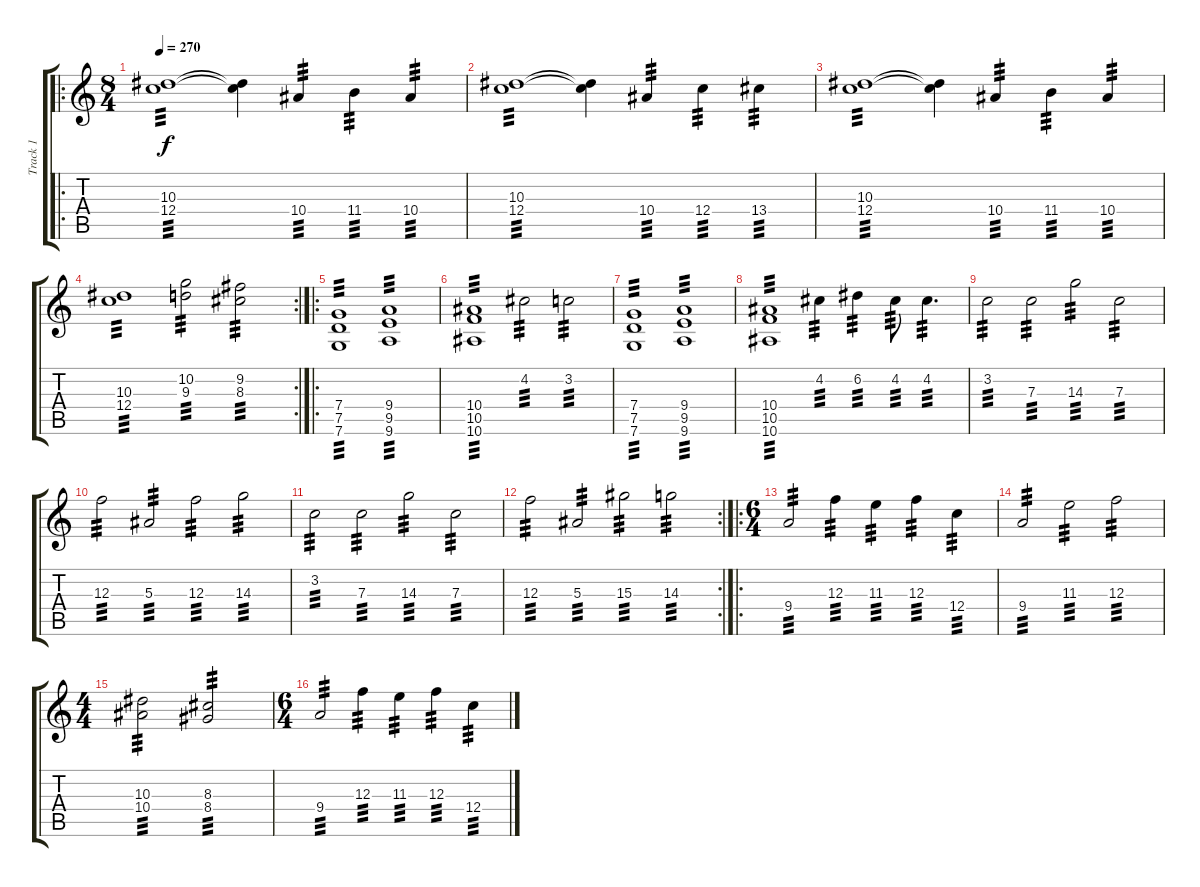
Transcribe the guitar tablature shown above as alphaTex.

\track ("Track 1" "Track 1") {instrument distortionguitar}
\staff {score tabs}
\tuning (D4 A3 F3 C3 G2 C2) {hide}
\ro
\ts (8 4)
\tempo 270
\clef g2
\ks c
(10.3 12.4).1{tp 3 dy f} (10.3{t} 12.4{t}).4 10.4.4{tp 3} 11.4.4{tp 3} 10.4.4{tp 3} |
(10.3 12.4).1{tp 3} (10.3{t} 12.4{t}).4 10.4.4{tp 3} 12.4.4{tp 3} 13.4.4{tp 3} |
(10.3 12.4).1{tp 3} (10.3{t} 12.4{t}).4 10.4.4{tp 3} 11.4.4{tp 3} 10.4.4{tp 3} |
\rc 2
(10.3 12.4).1{tp 3} (10.2 9.3).2{tp 3} (9.2 8.3).2{tp 3} |
\ro
(7.4 7.5 7.6).1{tp 3} (9.4 9.5 9.6).1{tp 3} |
(10.4 10.5 10.6).1{tp 3} 4.2.2{tp 3} 3.2.2{tp 3} |
(7.4 7.5 7.6).1{tp 3} (9.4 9.5 9.6).1{tp 3} |
(10.4 10.5 10.6).1{tp 3} 4.2.4{tp 3} 6.2.4{tp 3} 4.2.8{tp 3} 4.2.4{d tp 3} |
3.2.2{tp 3} 7.3.2{tp 3} 14.3.2{tp 3} 7.3.2{tp 3} |
12.3.2{tp 3} 5.3.2{tp 3} 12.3.2{tp 3} 14.3.2{tp 3} |
3.2.2{tp 3} 7.3.2{tp 3} 14.3.2{tp 3} 7.3.2{tp 3} |
\rc 2
12.3.2{tp 3} 5.3.2{tp 3} 15.3.2{tp 3} 14.3.2{tp 3} |
\ro
\ts (6 4)
9.4.2{tp 3} 12.3.4{tp 3} 11.3.4{tp 3} 12.3.4{tp 3} 12.4.4{tp 3} |
9.4.2{tp 3} 11.3.2{tp 3} 12.3.2{tp 3} |
\ts (4 4)
(10.3 10.4).2{tp 3} (8.3 8.4).2{tp 3} |
\ts (6 4)
9.4.2{tp 3} 12.3.4{tp 3} 11.3.4{tp 3} 12.3.4{tp 3} 12.4.4{tp 3}
